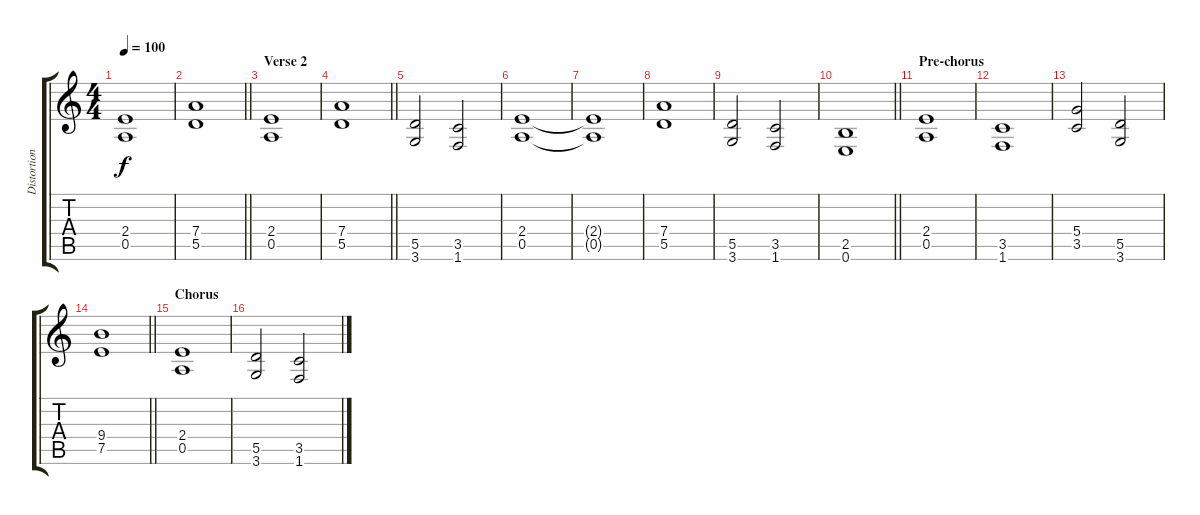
\track ("Distortion" "Distortion") {instrument distortionguitar}
\staff {score tabs}
\tuning (E4 B3 G3 D3 A2 E2) {hide}
\ts (4 4)
\tempo 100
\clef g2
\ks c
(2.4 0.5).1{dy f} |
\barLineRight lightlight
(7.4 5.5).1 |
\section ("" "Verse 2")
(2.4 0.5).1 |
\barLineRight lightlight
(7.4 5.5).1 |
(5.5 3.6).2 (3.5 1.6).2 |
(2.4 0.5).1 |
(2.4{t} 0.5{t}).1 |
(7.4 5.5).1 |
(5.5 3.6).2 (3.5 1.6).2 |
\barLineRight lightlight
(2.5 0.6).1 |
\section ("" "Pre-chorus")
(2.4 0.5).1 |
(3.5 1.6).1 |
(5.4 3.5).2 (5.5 3.6).2 |
\barLineRight lightlight
(9.4 7.5).1 |
\section ("" "Chorus")
(2.4 0.5).1 |
(5.5 3.6).2 (3.5 1.6).2
